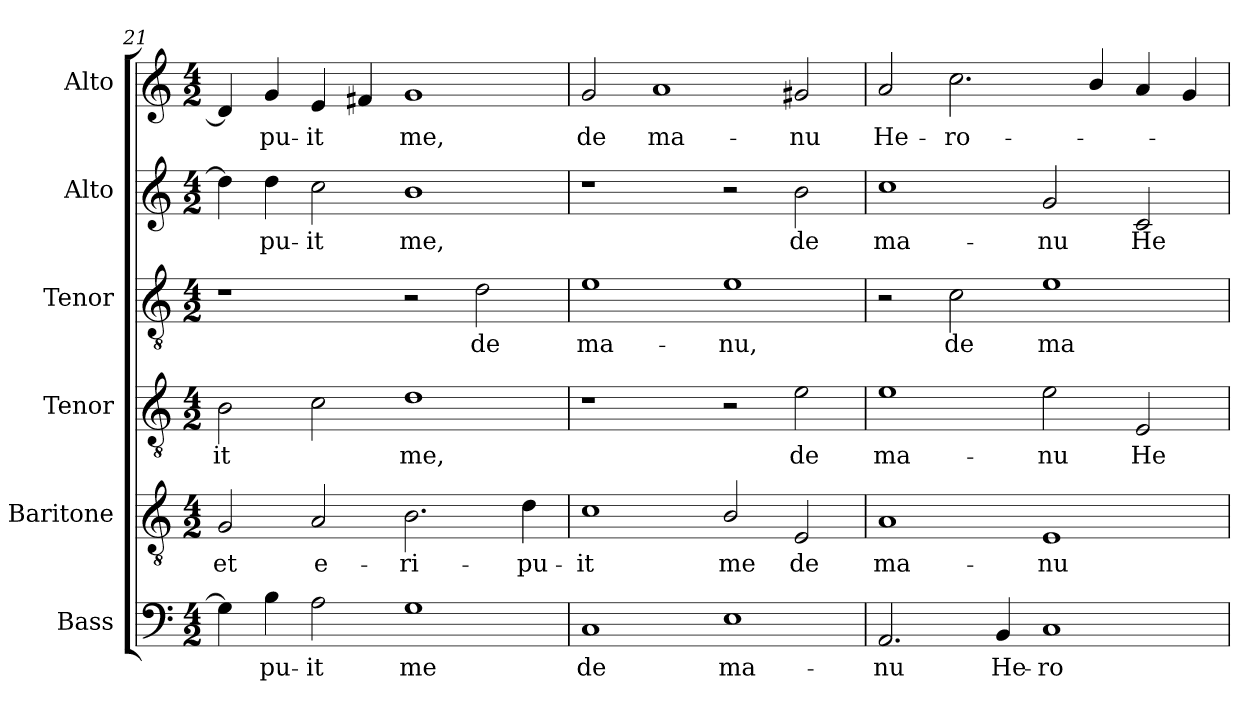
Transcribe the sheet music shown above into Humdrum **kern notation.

**kern	**text	**kern	**text	**kern	**text	**kern	**text	**kern	**text	**kern	**text
*part6	*part6	*part5	*part5	*part4	*part4	*part3	*part3	*part2	*part2	*part1	*part1
*staff6	*staff6	*staff5	*staff5	*staff4	*staff4	*staff3	*staff3	*staff2	*staff2	*staff1	*staff1
*I"Bass	*	*I"Baritone	*	*I"Tenor	*	*I"Tenor	*	*I"Alto	*	*I"Alto	*
*I'B.	*	*I'Bar.	*	*I'T2.	*	*I'T1.	*	*I'A2.	*	*I'A1.	*
*clefF4	*	*clefGv2	*	*clefGv2	*	*clefGv2	*	*clefG2	*	*clefG2	*
*	*	*ITrd7c12	*	*ITrd7c12	*	*ITrd7c12	*	*	*	*	*
*k[]	*	*k[]	*	*k[]	*	*k[]	*	*k[]	*	*k[]	*
*C:	*	*C:	*	*C:	*	*C:	*	*C:	*	*C:	*
*M4/2	*	*M4/2	*	*M4/2	*	*M4/2	*	*M4/2	*	*M4/2	*
=21	=21	=21	=21	=21	=21	=21	=21	=21	=21	=21	=21
!	!	!	!LO:LY:b:color=#000000	!	!	!	!	!	!	!	!
!	!	!	!	!	!LO:LY:b:color=#000000	!	!	!	!	!	!
4Gi\]	.	2GGi/	et	2BBi\	-it	1r	.	4ddi\]	.	4di/]	.
!	!LO:LY:b:color=#000000	!	!	!	!	!	!	!	!	!	!
!	!	!	!	!	!	!	!	!	!LO:LY:b:color=#000000	!	!
!	!	!	!	!	!	!	!	!	!	!	!LO:LY:b:color=#000000
4Bi\	-pu-	.	.	.	.	.	.	4ddi\	-pu-	4gi/	-pu-
!	!LO:LY:b:color=#000000	!	!	!	!	!	!	!	!	!	!
!	!	!	!LO:LY:b:color=#000000	!	!	!	!	!	!	!	!
!	!	!	!	!	!	!	!	!	!LO:LY:b:color=#000000	!	!
!	!	!	!	!	!	!	!	!	!	!	!LO:LY:b:color=#000000
2Ai\	-it	2AAi/	e-	2Ci\	.	.	.	2cci\	-it	4ei/	-it
.	.	.	.	.	.	.	.	.	.	4f#Xi/	.
!	!LO:LY:b:color=#000000	!	!	!	!	!	!	!	!	!	!
!	!	!	!LO:LY:b:color=#000000	!	!	!	!	!	!	!	!
!	!	!	!	!	!LO:LY:b:color=#000000	!	!	!	!	!	!
!	!	!	!	!	!	!	!	!	!LO:LY:b:color=#000000	!	!
!	!	!	!	!	!	!	!	!	!	!	!LO:LY:b:color=#000000
1Gi	me	2.BBi\	-ri-	1Di	me,	2r	.	1bi	me,	1gi	me,
!	!	!	!	!	!	!	!LO:LY:b:color=#000000	!	!	!	!
.	.	.	.	.	.	2Di\	de	.	.	.	.
!	!	!	!LO:LY:b:color=#000000	!	!	!	!	!	!	!	!
.	.	4Di\	-pu-	.	.	.	.	.	.	.	.
=22	=22	=22	=22	=22	=22	=22	=22	=22	=22	=22	=22
!	!LO:LY:b:color=#000000	!	!	!	!	!	!	!	!	!	!
!	!	!	!LO:LY:b:color=#000000	!	!	!	!	!	!	!	!
!	!	!	!	!	!	!	!LO:LY:b:color=#000000	!	!	!	!
!	!	!	!	!	!	!	!	!	!	!	!LO:LY:b:color=#000000
1Ci	de	1Ci	-it	1r	.	1Ei	ma-	1r	.	2gi/	de
!	!	!	!	!	!	!	!	!	!	!	!LO:LY:b:color=#000000
.	.	.	.	.	.	.	.	.	.	1ai	ma-
!	!LO:LY:b:color=#000000	!	!	!	!	!	!	!	!	!	!
!	!	!	!LO:LY:b:color=#000000	!	!	!	!	!	!	!	!
!	!	!	!	!	!	!	!LO:LY:b:color=#000000	!	!	!	!
1Ei	ma-	2BBi/	me	2r	.	1Ei	-nu,	2r	.	.	.
!	!	!	!LO:LY:b:color=#000000	!	!	!	!	!	!	!	!
!	!	!	!	!	!LO:LY:b:color=#000000	!	!	!	!	!	!
!	!	!	!	!	!	!	!	!	!LO:LY:b:color=#000000	!	!
!	!	!	!	!	!	!	!	!	!	!	!LO:LY:b:color=#000000
.	.	2EEi/	de	2Ei\	de	.	.	2bi\	de	2g#Xi/	-nu
=23	=23	=23	=23	=23	=23	=23	=23	=23	=23	=23	=23
!	!LO:LY:b:color=#000000	!	!	!	!	!	!	!	!	!	!
!	!	!	!LO:LY:b:color=#000000	!	!	!	!	!	!	!	!
!	!	!	!	!	!LO:LY:b:color=#000000	!	!	!	!	!	!
!	!	!	!	!	!	!	!	!	!LO:LY:b:color=#000000	!	!
!	!	!	!	!	!	!	!	!	!	!	!LO:LY:b:color=#000000
2.AAi/	-nu	1AAi	ma-	1Ei	ma-	2r	.	1cci	ma-	2ai/	He-
!	!	!	!	!	!	!	!LO:LY:b:color=#000000	!	!	!	!
!	!	!	!	!	!	!	!	!	!	!	!LO:LY:b:color=#000000
.	.	.	.	.	.	2Ci\	de	.	.	2.cci\	-ro-
!	!LO:LY:b:color=#000000	!	!	!	!	!	!	!	!	!	!
4BBi/	He-	.	.	.	.	.	.	.	.	.	.
!	!LO:LY:b:color=#000000	!	!	!	!	!	!	!	!	!	!
!	!	!	!LO:LY:b:color=#000000	!	!	!	!	!	!	!	!
!	!	!	!	!	!LO:LY:b:color=#000000	!	!	!	!	!	!
!	!	!	!	!	!	!	!LO:LY:b:color=#000000	!	!	!	!
!	!	!	!	!	!	!	!	!	!LO:LY:b:color=#000000	!	!
1Ci	-ro-	1EEi	-nu	2Ei\	-nu	1Ei	ma-	2gi/	-nu	.	.
.	.	.	.	.	.	.	.	.	.	4bi/	.
!	!	!	!	!	!LO:LY:b:color=#000000	!	!	!	!	!	!
!	!	!	!	!	!	!	!	!	!LO:LY:b:color=#000000	!	!
.	.	.	.	2EEi/	He-	.	.	2ci/	He-	4ai/	.
.	.	.	.	.	.	.	.	.	.	4gi/	.
=	=	=	=	=	=	=	=	=	=	=	=
*-	*-	*-	*-	*-	*-	*-	*-	*-	*-	*-	*-
